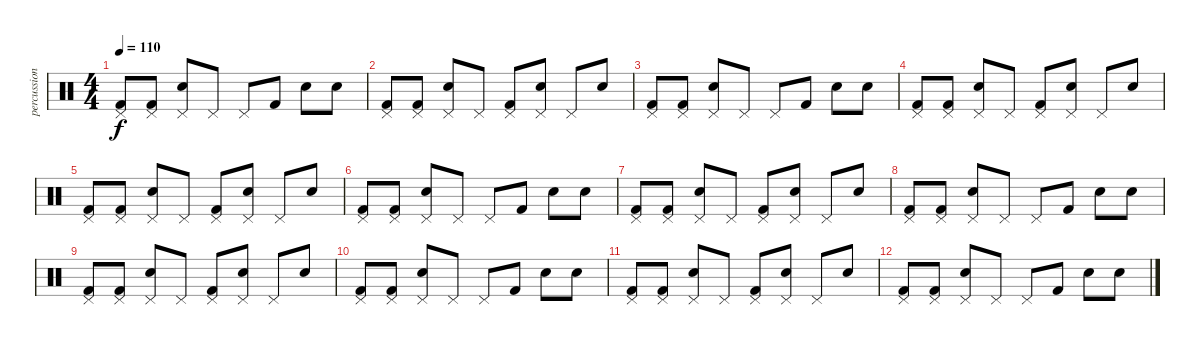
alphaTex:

\track ("percussions" "percussion") {instrument percussion}
\staff {score}
\articulation defaults
\ts (4 4)
\tempo 110
\clef neutral
\ks c
("Pedal Hi-Hat (hit)" "Kick (hit) 2").8{dy f} ("Pedal Hi-Hat (hit)" "Kick (hit) 2").8 ("Pedal Hi-Hat (hit)" "Electric Snare (hit)").8 "Pedal Hi-Hat (hit)".8 "Pedal Hi-Hat (hit)".8 "Kick (hit) 2".8 "Electric Snare (hit)".8 "Electric Snare (hit)".8 |
("Pedal Hi-Hat (hit)" "Kick (hit) 2").8 ("Pedal Hi-Hat (hit)" "Kick (hit) 2").8 ("Pedal Hi-Hat (hit)" "Electric Snare (hit)").8 "Pedal Hi-Hat (hit)".8 ("Pedal Hi-Hat (hit)" "Kick (hit) 2").8 ("Pedal Hi-Hat (hit)" "Electric Snare (hit)").8 "Pedal Hi-Hat (hit)".8 "Electric Snare (hit)".8 |
("Pedal Hi-Hat (hit)" "Kick (hit) 2").8 ("Pedal Hi-Hat (hit)" "Kick (hit) 2").8 ("Pedal Hi-Hat (hit)" "Electric Snare (hit)").8 "Pedal Hi-Hat (hit)".8 "Pedal Hi-Hat (hit)".8 "Kick (hit) 2".8 "Electric Snare (hit)".8 "Electric Snare (hit)".8 |
("Pedal Hi-Hat (hit)" "Kick (hit) 2").8 ("Pedal Hi-Hat (hit)" "Kick (hit) 2").8 ("Pedal Hi-Hat (hit)" "Electric Snare (hit)").8 "Pedal Hi-Hat (hit)".8 ("Pedal Hi-Hat (hit)" "Kick (hit) 2").8 ("Pedal Hi-Hat (hit)" "Electric Snare (hit)").8 "Pedal Hi-Hat (hit)".8 "Electric Snare (hit)".8 |
("Pedal Hi-Hat (hit)" "Kick (hit) 2").8 ("Pedal Hi-Hat (hit)" "Kick (hit) 2").8 ("Pedal Hi-Hat (hit)" "Electric Snare (hit)").8 "Pedal Hi-Hat (hit)".8 ("Pedal Hi-Hat (hit)" "Kick (hit) 2").8 ("Pedal Hi-Hat (hit)" "Electric Snare (hit)").8 "Pedal Hi-Hat (hit)".8 "Electric Snare (hit)".8 |
("Pedal Hi-Hat (hit)" "Kick (hit) 2").8 ("Pedal Hi-Hat (hit)" "Kick (hit) 2").8 ("Pedal Hi-Hat (hit)" "Electric Snare (hit)").8 "Pedal Hi-Hat (hit)".8 "Pedal Hi-Hat (hit)".8 "Kick (hit) 2".8 "Electric Snare (hit)".8 "Electric Snare (hit)".8 |
("Pedal Hi-Hat (hit)" "Kick (hit) 2").8 ("Pedal Hi-Hat (hit)" "Kick (hit) 2").8 ("Pedal Hi-Hat (hit)" "Electric Snare (hit)").8 "Pedal Hi-Hat (hit)".8 ("Pedal Hi-Hat (hit)" "Kick (hit) 2").8 ("Pedal Hi-Hat (hit)" "Electric Snare (hit)").8 "Pedal Hi-Hat (hit)".8 "Electric Snare (hit)".8 |
("Pedal Hi-Hat (hit)" "Kick (hit) 2").8 ("Pedal Hi-Hat (hit)" "Kick (hit) 2").8 ("Pedal Hi-Hat (hit)" "Electric Snare (hit)").8 "Pedal Hi-Hat (hit)".8 "Pedal Hi-Hat (hit)".8 "Kick (hit) 2".8 "Electric Snare (hit)".8 "Electric Snare (hit)".8 |
("Pedal Hi-Hat (hit)" "Kick (hit) 2").8 ("Pedal Hi-Hat (hit)" "Kick (hit) 2").8 ("Pedal Hi-Hat (hit)" "Electric Snare (hit)").8 "Pedal Hi-Hat (hit)".8 ("Pedal Hi-Hat (hit)" "Kick (hit) 2").8 ("Pedal Hi-Hat (hit)" "Electric Snare (hit)").8 "Pedal Hi-Hat (hit)".8 "Electric Snare (hit)".8 |
("Pedal Hi-Hat (hit)" "Kick (hit) 2").8 ("Pedal Hi-Hat (hit)" "Kick (hit) 2").8 ("Pedal Hi-Hat (hit)" "Electric Snare (hit)").8 "Pedal Hi-Hat (hit)".8 "Pedal Hi-Hat (hit)".8 "Kick (hit) 2".8 "Electric Snare (hit)".8 "Electric Snare (hit)".8 |
("Pedal Hi-Hat (hit)" "Kick (hit) 2").8 ("Pedal Hi-Hat (hit)" "Kick (hit) 2").8 ("Pedal Hi-Hat (hit)" "Electric Snare (hit)").8 "Pedal Hi-Hat (hit)".8 ("Pedal Hi-Hat (hit)" "Kick (hit) 2").8 ("Pedal Hi-Hat (hit)" "Electric Snare (hit)").8 "Pedal Hi-Hat (hit)".8 "Electric Snare (hit)".8 |
("Pedal Hi-Hat (hit)" "Kick (hit) 2").8 ("Pedal Hi-Hat (hit)" "Kick (hit) 2").8 ("Pedal Hi-Hat (hit)" "Electric Snare (hit)").8 "Pedal Hi-Hat (hit)".8 "Pedal Hi-Hat (hit)".8 "Kick (hit) 2".8 "Electric Snare (hit)".8 "Electric Snare (hit)".8
